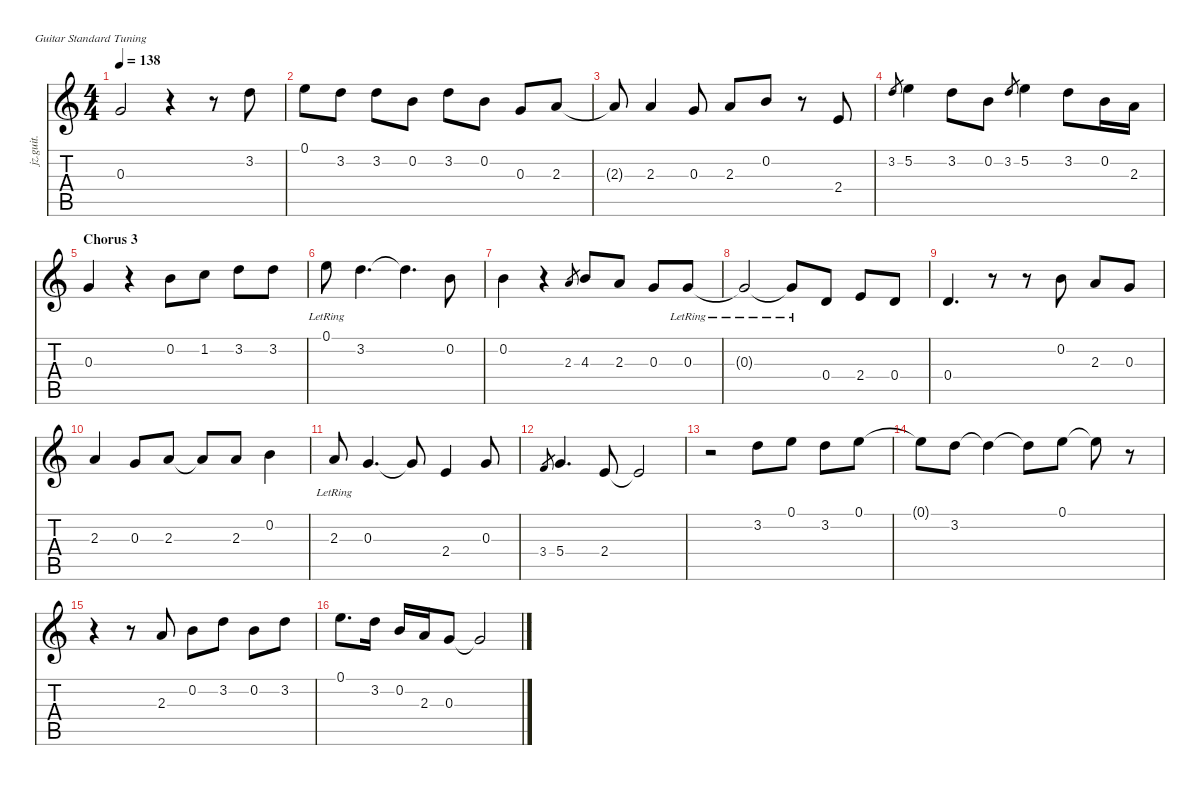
\defaultSystemsLayout 4
\hideDynamics
\bracketExtendMode nobrackets
\otherSystemsTrackNameOrientation horizontal
\track ("Glenn Frey" "jz.guit.") {instrument electricguitarjazz}
\staff {score tabs}
\tuning (E4 B3 G3 D3 A2 E2)
\ts (4 4)
\tempo 138
\clef g2
\ks c
0.3.2{dy fff} r.4 r.8 3.2.8 |
0.1.8 3.2.8 3.2.8 0.2.8 3.2.8 0.2.8 0.3.8 2.3.8 |
2.3{t}.8{dy f} 2.3.4 0.3.8{dy fff} 2.3.8 0.2.8 r.8 2.4.8 |
3.2.8{gr dy mf} 5.2.4{dy fff} 3.2.8 0.2.8 3.2.8{gr dy mf} 5.2.4{dy fff} 3.2.8 0.2.16 2.3.16 |
\section ("" "Chorus 3")
0.3.4 r.4 0.2.8 1.2.8 3.2.8 3.2.8 |
0.1{lr}.8 3.2.4{d} 3.2{t}.4{d dy f} 0.2.8{dy fff} |
0.2.4 r.4 2.3.8{gr dy mf} 4.3.8{dy fff} 2.3.8 0.3.8 0.3{lr}.8 |
0.3{lr t}.2{dy f} 0.3{lr t}.8 0.4.8{dy fff} 2.4.8 0.4.8 |
0.4.4{d} r.8 r.8 0.2.8 2.3.8 0.3.8 |
2.3.4 0.3.8 2.3.8 2.3{t}.8{dy f} 2.3.8{dy fff} 0.2.4 |
2.3{lr}.8 0.3.4{d} 0.3{t}.8{dy f} 2.4.4{dy fff} 0.3.8 |
3.4.8{gr dy mf} 5.4.4{d dy fff} 2.4.8{dy f} 2.4{t}.2 |
r.2 3.2.8{dy fff} 0.1.8 3.2.8 0.1.8 |
0.1{t}.8{dy f} 3.2.8{dy fff} 3.2{t}.4{dy f} 3.2{t}.8 0.1.8{dy fff} 0.1{t}.8{dy f} r.8 |
r.4 r.8 2.3.8{dy fff} 0.2.8 3.2.8 0.2.8 3.2.8 |
0.1.8{d} 3.2.16 0.2.16 2.3.16 0.3.8 0.3{t}.2{dy f}
